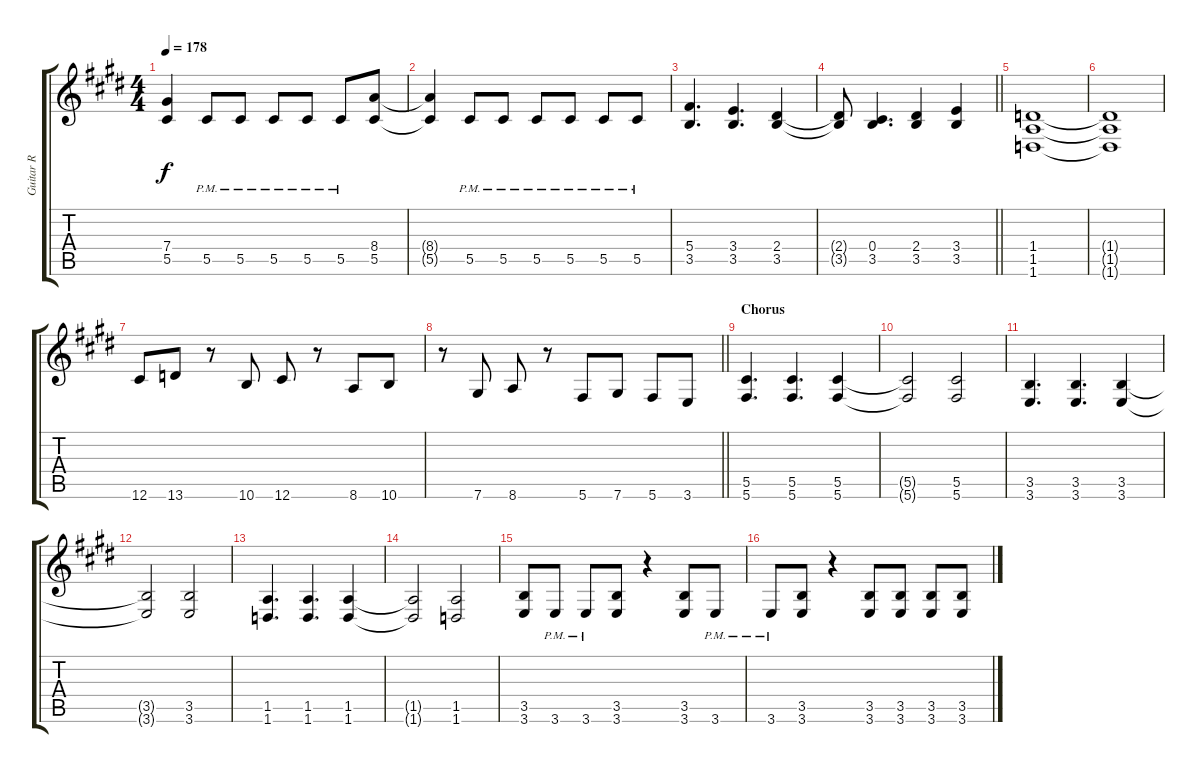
\track ("Guitar R" "Guitar R") {instrument overdrivenguitar}
\staff {score tabs}
\tuning (Eb4 Bb3 Gb3 Db3 Ab2 Db2) {hide}
\ts (4 4)
\tempo 178
\clef g2
\ks e
(7.4 5.5).4{dy f} 5.5{pm}.8 5.5{pm}.8 5.5{pm}.8 5.5{pm}.8 5.5{pm}.8 (8.4 5.5).8 |
(8.4{t} 5.5{t}).4 5.5{pm}.8 5.5{pm}.8 5.5{pm}.8 5.5{pm}.8 5.5{pm}.8 5.5{pm}.8 |
(5.4 3.5).4{d} (3.4 3.5).4{d} (2.4 3.5).4 |
\barLineRight lightlight
(2.4{t} 3.5{t}).8 (0.4 3.5).4{d} (2.4 3.5).4 (3.4 3.5).4 |
(1.4 1.5 1.6).1 |
(1.4{t} 1.5{t} 1.6{t}).1 |
12.6.8 13.6.8 r.8 10.6.8 12.6.8 r.8 8.6.8 10.6.8 |
\barLineRight lightlight
r.8 7.6.8 8.6.8 r.8 5.6.8 7.6.8 5.6.8 3.6.8 |
\section ("" "Chorus")
(5.5 5.6).4{d} (5.5 5.6).4{d} (5.5 5.6).4 |
(5.5{t} 5.6{t}).2 (5.5 5.6).2 |
(3.5 3.6).4{d} (3.5 3.6).4{d} (3.5 3.6).4 |
(3.5{t} 3.6{t}).2 (3.5 3.6).2 |
(1.5 1.6).4{d} (1.5 1.6).4{d} (1.5 1.6).4 |
(1.5{t} 1.6{t}).2 (1.5 1.6).2 |
(3.5 3.6).8 3.6{pm}.8 3.6{pm}.8 (3.5 3.6).8 r.4 (3.5 3.6).8 3.6{pm}.8 |
3.6{pm}.8 (3.5 3.6).8 r.4 (3.5 3.6).8 (3.5 3.6).8 (3.5 3.6).8 (3.5 3.6).8
